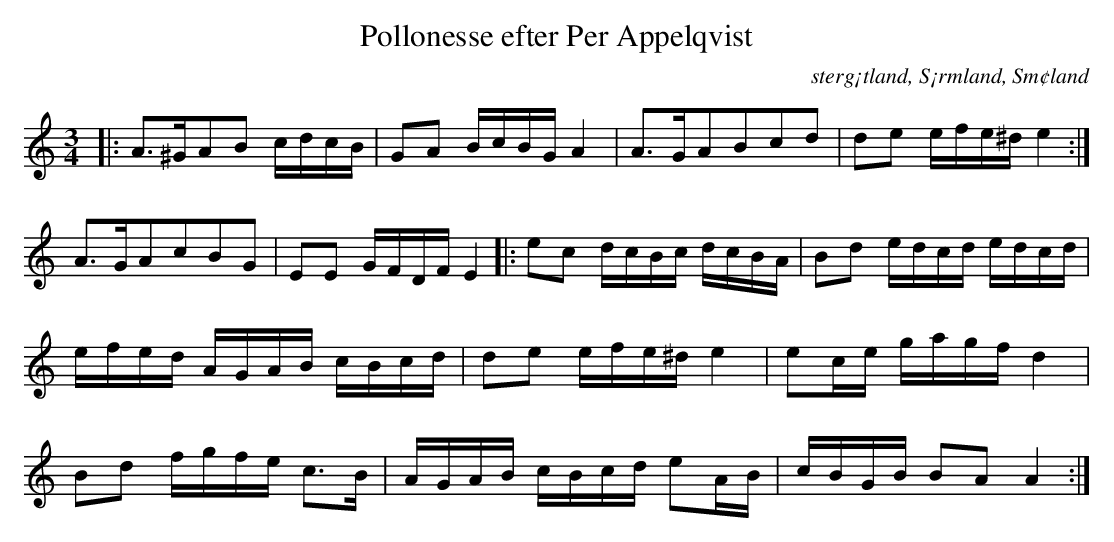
X:1
T:Pollonesse efter Per Appelqvist
O: sterg¡tland, S¡rmland, Sm¢land
M:3/4
L:1/8
K:Am
|: A>^GAB c/2d/2c/2B/2| GA B/2c/2B/2G/2 A2 | A>GABcd | de e/2f/2e/2^d/2 e2 :| A>GAcBG | EE G/2F/2D/2F/2 E2  |: ec d/2c/2B/2c/2 d/2c/2B/2A/2 | Bd e/2d/2c/2d/2 e/2d/2c/2d/2 |e/2f/2e/2d/2 A/2G/2A/2B/2 c/2B/2c/2d/2 | de e/2f/2e/2^d/2 e2 | ec/2e/2 g/2a/2g/2f/2 d2 | Bd f/2g/2f/2e/2 c>B | A/2G/2A/2B/2 c/2B/2c/2d/2 eA/2B/2 | c/2B/2G/2B/2 BA A2 :|
